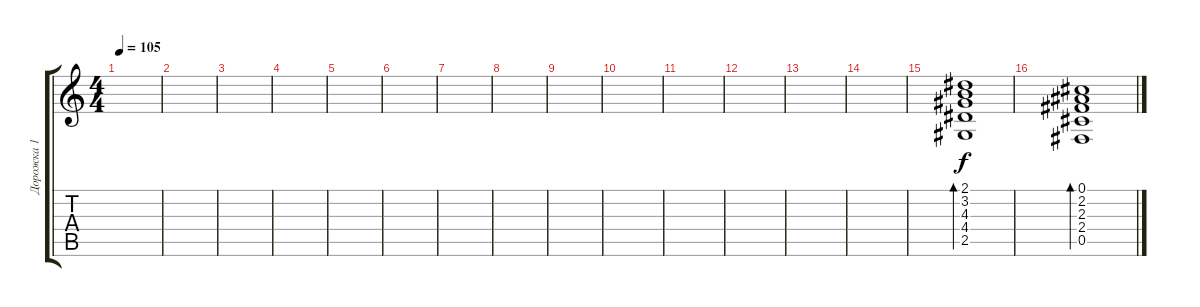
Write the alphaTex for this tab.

\track ("Дорожка 1" "Дорожка 1") {instrument electricguitarclean}
\staff {score tabs}
\tuning (Db4 Ab3 E3 B2 Gb2 B1) {hide}
\ts (4 4)
\tempo 105
\clef g2
\ks c
|
|
|
|
|
|
|
|
|
|
|
|
|
|
(2.1 3.2 4.3 4.4 2.5).1{bd 240 dy f} |
(0.1 2.2 2.3 2.4 0.5).1{bd 240}
